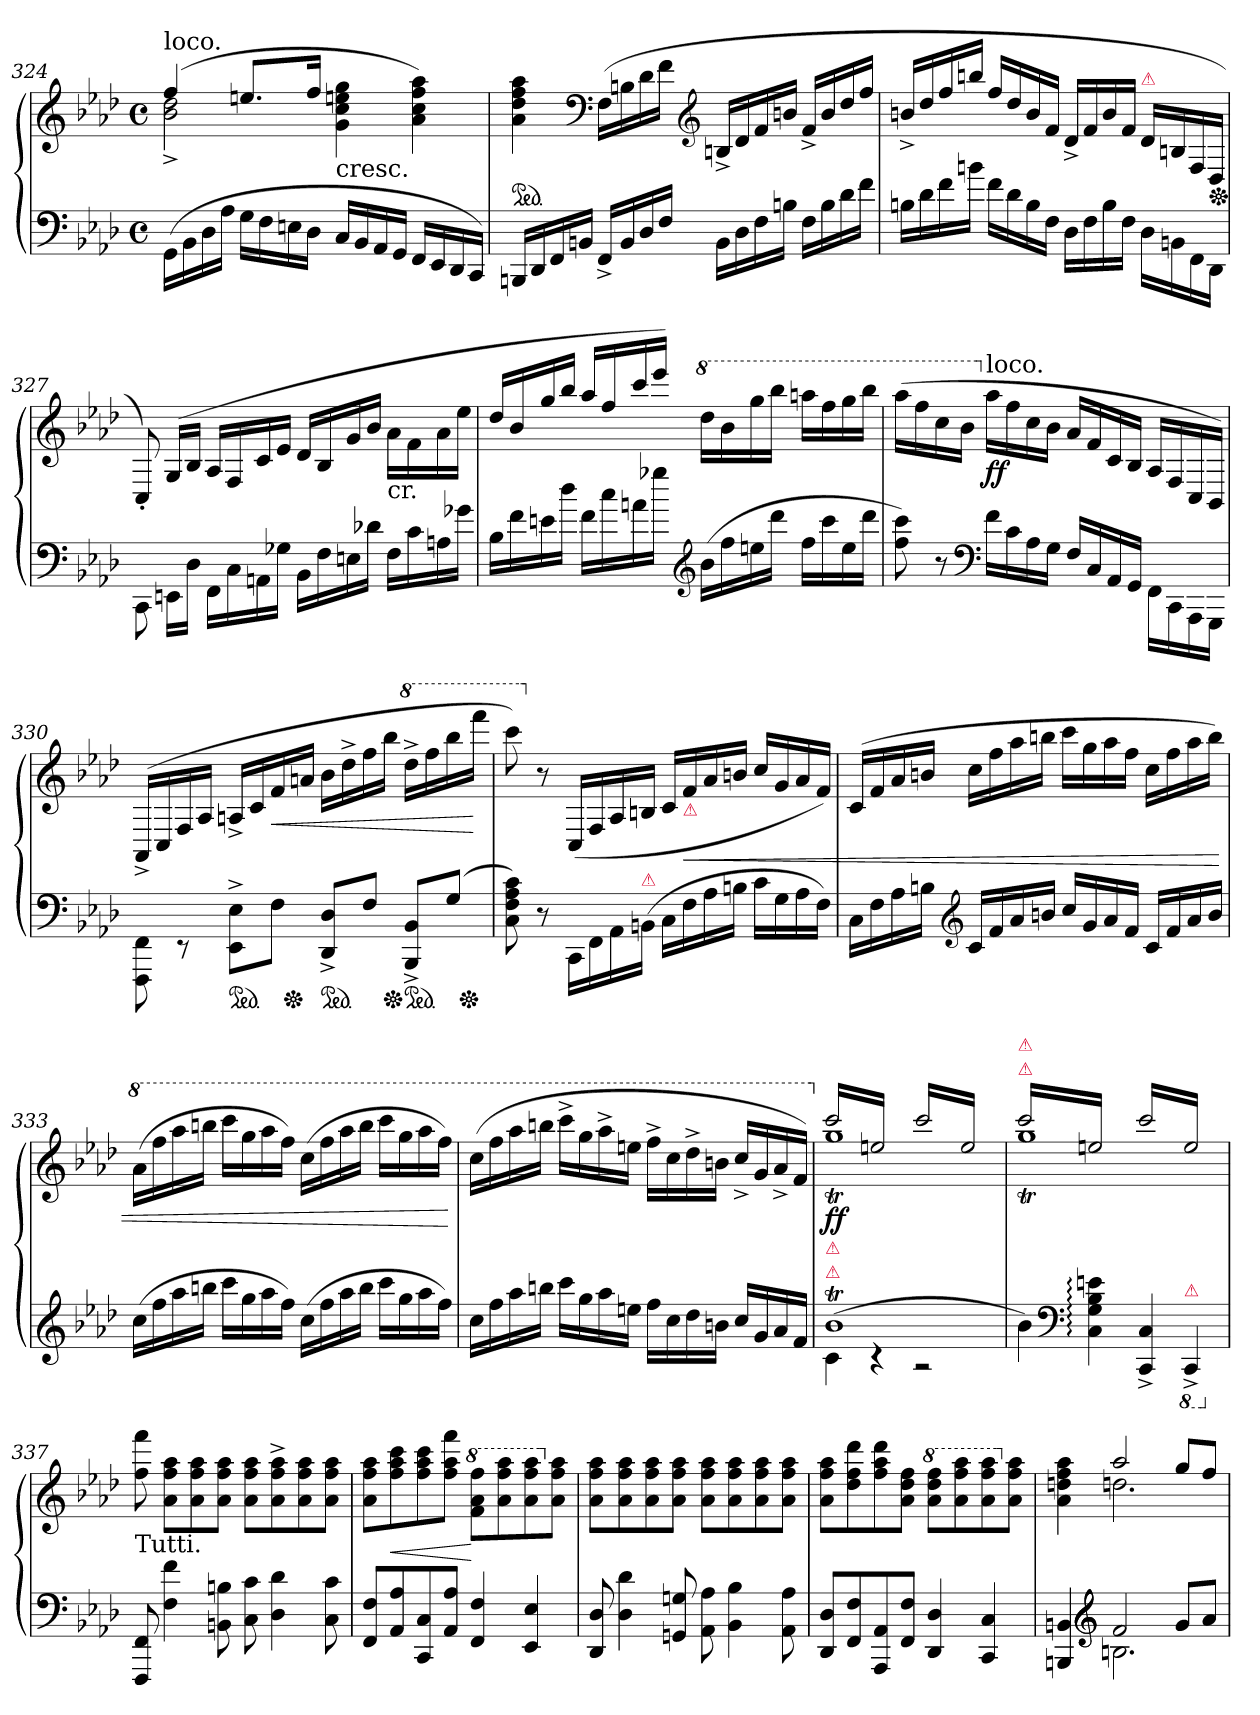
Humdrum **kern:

**kern	**kern	**dynam
*part1	*part1	*part1
*staff2	*staff1	*staff1/2
*clefF4	*clefG2	*
*k[b-e-a-d-]	*k[b-e-a-d-]	*
*f:	*f:	*
*M4/4	*M4/4	*
*met(c)	*met(c)	*
=324	=324	=324
*	*^	*
!	!LO:TX:a:t=loco.	!	!
(>16GG\LL	(>4ff	2b-^< 2dd-^<	.
16BB-\	.	.	.
16D-\	.	.	.
16A-\JJ	.	.	.
16GLL	8.eenL	.	.
16F	.	.	.
16En	.	.	.
16D-JJ	16ffJk	.	.
!	!LO:TX:b:t=cresc.	!	!
16CLL	2ryy	4g 4cc 4een 4gg	.
16BB-	.	.	.
16AA-	.	.	.
16GGJJ	.	.	.
16FFLL	.	4a- 4cc 4ff 4aa-)	.
16EE-	.	.	.
16DD-	.	.	.
16CCJJ)	.	.	.
*	*v	*v	*
=325	=325	=325
*	*ped	*
16BBBnLL	4a- 4dd- 4ff 4aa-	.
16DD-	.	.
16FF	.	.
16BBnJJ	.	.
*	*clefF4	*
16FF^>LL	(>16FLL	.
16BB	16Bn	.
16D-	16d-	.
16FJJ	16fJJ	.
*	*clefG2	*
16BBLL	16Bn^<LL	.
16D-	16d-	.
16F	16f	.
16BnJJ	16bnJJ	.
16FLL	16f^</LL	.
16B	16b/	.
16d-	16dd-/	.
16fJJ	16ff/JJ	.
=326	=326	=326
16BnLL	16bn^</LL	.
16d-	16dd-/	.
16f\	16ff/	.
16bn\JJ	16bbn/JJ	.
16f\LL	16ff/LL	.
16d-\	16dd-/	.
16B	16b	.
16FJJ	16fJJ	.
16D-LL	16d-^<LL	.
16F	16f	.
16B	16b	.
16FJJ	16fJJ	.
!	!LO:TX:a:color=crimson:t=⚠	!
16D-\LL	16d-\LL	.
16BBn	16Bn/	.
16FF	16F/	.
*	*Xped	*
16DD-JJ	16D-/JJ	.
=327	=327	=327
8CC\	8C'>/)	.
16EEn\LL	(>16G/LL	.
16D-\JJ	16B-/JJ	.
16FF\LL	16A-/LL	.
16C\	16F/	.
16AAn	16c	.
16G-XJJ	16e-JJ	.
16BB-LL	16d-LL	.
16F	16B-	.
16En	16g	.
16d-XJJ	16b-JJ	.
!	!LO:TX:b:t=cr.	!
16FLL	16a-LL	.
16c	16f	.
16An	16a-	.
16g-XJJ	16ee-JJ	.
=328	=328	=328
16B-\LL	16dd-/LL	.
16f\	16b-/	.
16en\	16gg/	.
16dd-\JJ	16bb-/JJ	.
16f\LL	16aa-/LL	.
16cc\	16ff/	.
16an\	16ccc/	.
16gg-XJJ	16eee-JJ)	.
*clefG2	*	*
*	*8va	*
(>16b-LL	16ddd-LL	.
16ff	16bb-	.
16een	16ggg	.
16ddd-JJ	16bbb-JJ	.
16ffLL	16aaanLL	.
16ccc	16fff	.
16ee	16ggg	.
16ddd-JJ	16bbb-JJ	.
=329	=329	=329
8ff 8ccc)	(>16aaa-LL	.
.	16fff	.
8r	16ccc	.
.	16bb-JJ	.
*clefF4	*	*
*	*X8va	*
!	!LO:TX:a:t=loco.	!
!	!	!LO:DY:b
16fLL	16aa-LL	ff
16c	16ff	.
16A-	16cc	.
16GJJ	16b-JJ	.
16F/LL	16a-LL	.
16C/	16f	.
16AA-/	16c	.
16GG/JJ	16B-JJ	.
16FF\LL	16A-/LL	.
16CC\	16F/	.
16AAA-\	16C/	.
16GGG\JJ	16BB-/JJ)	.
=330	=330	=330
*	*^	*
8FFF\ 8FF\	(>16AA-^>/LL	4ryy	.
.	16C/	.	.
8rEE	16F/	.	.
.	16A-/JJ	.	.
!LO:TX:a:color=crimson:t=⚠	!	!	!
*ped	*	*	*
8EE-^<\ 8E-^<\L	16An^>/LL	8ryy	.
.	16c	.	.
!	!	!	!LO:HP:b
8FJ	16f	32ryy	<
*Xped	*	*	*
.	.	2ryy	.
.	16anJJ	.	.
!LO:TX:a:color=crimson:t=⚠	!	!	!
*ped	*	*	*
8DD-^< 8D-^<L	16b-LL	.	.
.	16dd-^>	.	.
8FJ	16ff	.	.
*Xped	*	*	*
.	16bb-JJ	.	.
*	*8va	*	*
!LO:TX:a:color=crimson:t=⚠	!	!	!
*ped	*	*	*
8BBB-^< 8BB-^<L	16ddd-^>LL	.	.
.	16fff	.	.
(>8GJ	16bbb-	.	.
*Xped	*	*	*
.	.	16.ryy	.
.	16ffffJJ	.	[
*	*v	*v	*
=331	=331	=331
8C 8F 8A- 8c)	8cccc)	.
*	*X8va	*
8r	8r	.
16CC\LL	(>16C/LL	.
16FF\	16F/	.
16AA-\	16A-/	.
!LO:TX:a:color=crimson:t=⚠	!	!
(>16BBn\JJ	16Bn/JJ	.
16CLL	16cLL	.
!	!LO:TX:b:color=crimson:t=⚠	!
!	!	!LO:HP:b
16F	16f	<
16A-	16a-	.
16BnJJ	16bnJJ	.
16cLL	16ccLL	.
16G	16g	.
16A-	16a-	.
16FJJ)	16fJJ)	.
=332	=332	=332
16CLL	(>16cLL	.
16F	16f	.
16A-	16a-	.
16BnJJ	16bnJJ	.
*clefG2	*	*
16cLL	16ccLL	.
16f	16ff	.
16a-	16aa-	.
16bnJJ	16bbnJJ	.
16ccLL	16cccLL	.
16g	16gg	.
16a-	16aa-	.
16fJJ	16ffJJ	.
16cLL	16ccLL	.
16f	16ff	.
16a-	16aa-	.
16bJJ	16bbJJ)	.
=333	=333	=333
*	*8va	*
(>16ccLL	(>16aa-LL	.
16ff	16fff	.
16aa-	16aaa-	.
16bbnJJ	16bbbnJJ	.
16cccLL	16ccccLL	.
16gg	16ggg	.
16aa-	16aaa-	.
16ffJJ)	16fffJJ)	.
(>16ccLL	(>16cccLL	.
16ff	16fff	.
16aa-	16aaa-	.
16bbJJ	16bbbJJ	.
16cccLL	16ccccLL	.
16gg	16ggg	.
16aa-	16aaa-	.
16ffJJ)	16fffJJ)	.
.	.	[
=334	=334	=334
16ccLL	(>16cccLL	.
16ff	16fff	.
16aa-	16aaa-	.
16bbnJJ	16bbbnJJ	.
16cccLL	16cccc^<LL	.
16gg	16ggg	.
16aa-	16aaa-^<	.
16eenJJ	16eeenJJ	.
16ffLL	16fff^<LL	.
16cc	16ccc	.
16dd-	16ddd-^<	.
16bnJJ	16bbnJJ	.
16ccLL	16ccc^<LL	.
16g	16gg	.
16a-	16aa-^<	.
16fJJ	16ffJJ)	.
=335	=335	=335
*^	*	*
*	*	*X8va	*
*	*	*^	*
!	!	!LO:TX:a:color=crimson:t=⚠	!	!
!	!	!LO:TX:a:color=crimson:t=⚠	!	!
!LO:TX:a:color=crimson:t=⚠	!	!	!	!
!LO:TX:a:color=crimson:t=⚠	!	!	!	!
!	!	!	!	!LO:DY:b
*	*	*tremolo	*	*
(>1b-T	4c	(<16cccLL	1ggt	ff
.	.	16een)	.	.
.	.	16ccc	.	.
.	.	16een)	.	.
.	4rc	16ccc	.	.
.	.	16een)	.	.
.	.	16ccc	.	.
.	.	16een)JJ	.	.
.	2rA	(<16cccLL	.	.
.	.	16ee)	.	.
.	.	16ccc	.	.
.	.	16ee)	.	.
.	.	16ccc	.	.
.	.	16ee)	.	.
.	.	16ccc	.	.
.	.	16ee)JJ	.	.
*v	*v	*	*	*
=336	=336	=336	=336
!	!LO:TX:a:color=crimson:t=⚠	!	!
!	!LO:TX:a:color=crimson:t=⚠	!	!
4b-)	(<16cccLL	1ggt	.
.	16ee)	.	.
.	16ccc	.	.
.	16ee)	.	.
*clefF4	*	*	*
4C: 4G: 4B-: 4en:	16ccc	.	.
.	16ee)	.	.
.	16ccc	.	.
.	16ee)JJ	.	.
4CC^> 4C^>	(<16cccLL	.	.
.	16ee)	.	.
.	16ccc	.	.
.	16ee)	.	.
*8ba	*	*	*
!LO:TX:a:color=crimson:t=⚠	!	!	!
4CCC^>	16ccc	.	.
.	16ee)	.	.
.	16ccc	.	.
.	16ee)JJ	.	.
*	*Xtremolo	*	*
*	*v	*v	*
=337	=337	=337
*X8ba	*	*
!	!LO:TX:b:t=Tutti.	!
8FFF 8FF	8ff 8fff	.
.	.	.
4F! 4f!	8a-!\ 8ff!\ 8aa-!\L	.
.	.	.
.	8a-!\ 8ff!\ 8aa-!\	.
8BBn! 8Bn!	8a-!\ 8ff!\ 8aa-!\J	.
8C! 8c!	8a-!\ 8ff!\ 8aa-!\L	.
4D-! 4d-!	8a-!^<\ 8ff!^<\ 8aa-!^<\	.
.	8a-!\ 8ff!\ 8aa-!\	.
8C! 8c!	8a-!\ 8ff!\ 8aa-!\J	.
=338	=338	=338
8FF! 8F!L	8a-!\ 8ff!\ 8aa-!\L	.
!	!	!LO:HP:b
8AA-! 8A-!	8ff!\ 8aa-!\ 8ccc!\	<
8CC! 8C!	8ff!\ 8aa-!\ 8ccc!\	.
8AA-! 8A-!J	8ff!\ 8aa-!\ 8fff!\J	.
*	*8va	*
4FF! 4F!	8ff!\ 8aa-!\ 8fff!\L	[
.	8aa-!\ 8fff!\ 8aaa-!\	.
4EE-! 4E-!	8aa-!\ 8fff!\ 8aaa-!\	.
*	*X8va	*
.	8a-!\ 8ff!\ 8aa-!\J	.
=339	=339	=339
8DD-! 8D-!	8a-!\ 8ff!\ 8aa-!\L	.
4D-! 4d-!	8a-!\ 8ff!\ 8aa-!\	.
.	8a-!\ 8ff!\ 8aa-!\	.
8GGn!/ 8Gn!/	8a-!\ 8ff!\ 8aa-!\J	.
8AA-! 8A-!	8a-!\ 8ff!\ 8aa-!\L	.
4BB-! 4B-!	8a-!\ 8ff!\ 8aa-!\	.
.	8a-!\ 8ff!\ 8aa-!\	.
8AA-! 8A-!	8a-!\ 8ff!\ 8aa-!\J	.
=340	=340	=340
8DD-! 8D-!L	8a-!\ 8ff!\ 8aa-!\L	.
8FF! 8F!	8dd-!\ 8ff!\ 8ddd-!\	.
8AAA-! 8AA-!	8ff! 8aa-! 8ddd-!	.
8FF! 8F!J	8a-! 8dd-! 8ff!J	.
*	*8va	*
4DD-! 4D-!	8aa-!\ 8ddd-!\ 8fff!\L	.
.	8aa-!\ 8fff!\ 8aaa-!\	.
4CC! 4C!	8aa-!\ 8fff!\ 8aaa-!\	.
*	*X8va	*
.	8a-! 8ff! 8aa-!J	.
=341	=341	=341
*^	*^	*
4BBBn! 4BBn!	4ryy	4ryy	4a-! 4ddn! 4ff! 4aa-!	.
*clefG2	*	*	*	*
2f!	2.Bn!	2aa-!	2.ddn!	.
8g!L	.	8gg!L	.	.
8a-!J	.	8ff!J	.	.
*v	*v	*	*	*
*	*v	*v	*
=	=	=
*-	*-	*-
